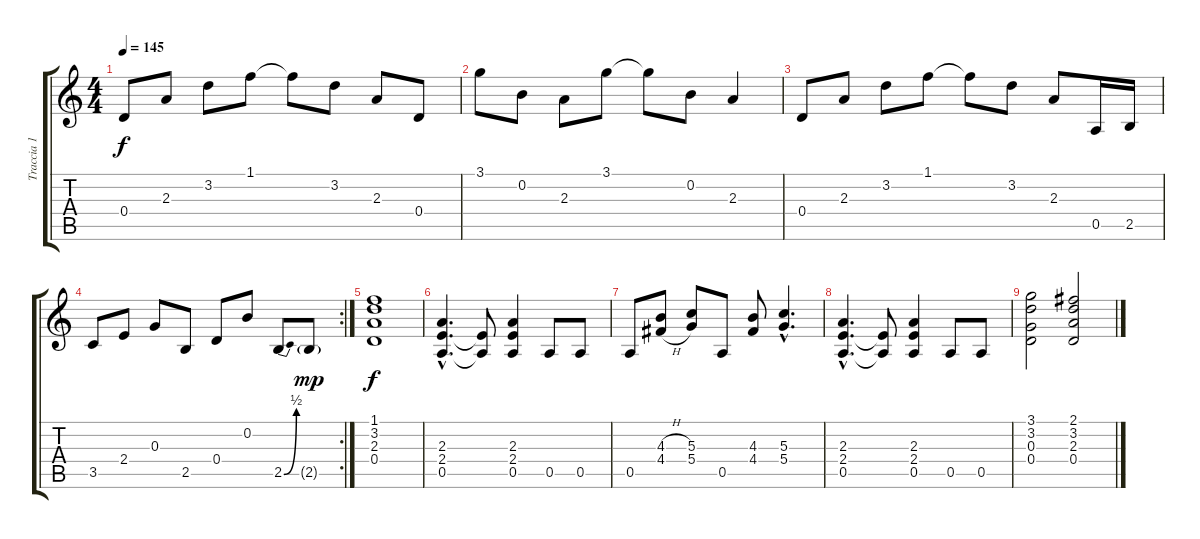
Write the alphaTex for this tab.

\track ("Traccia 1" "Traccia 1") {instrument electricguitarclean}
\staff {score tabs}
\tuning (E4 B3 G3 D3 A2 E2) {hide}
\ts (4 4)
\tempo 145
\clef g2
\ks c
0.4.8{dy f instrument electricguitarclean} 2.3.8 3.2.8 1.1.8 1.1{t}.8 3.2.8 2.3.8 0.4.8 |
3.1.8 0.2.8 2.3.8 3.1.8 3.1{t}.8 0.2.8 2.3.4 |
0.4.8 2.3.8 3.2.8 1.1.8 1.1{t}.8 3.2.8 2.3.8 0.5.16 2.5.16 |
\rc 2
3.5.8 2.4.8 0.3.8 2.5.8 0.4.8 0.2.8 2.5{be (bend 0 0 60 2)}.8 2.5{g}.8{dy mp} |
(1.1 3.2 2.3 0.4).1{dy f} |
(2.3{hac} 2.4{hac} 0.5{hac}).4{d instrument distortionguitar} (2.4{t} 0.5{t}).8 (2.3 2.4 0.5).4 0.5.8 0.5.8 |
0.5.8 (4.3{h} 4.4{h}).8 (5.3 5.4).8 0.5.8 (4.3 4.4).8 (5.3{hac} 5.4{hac}).4{d} |
(2.3{hac} 2.4{hac} 0.5{hac}).4{d instrument distortionguitar} (2.4{t} 0.5{t}).8 (2.3 2.4 0.5).4 0.5.8 0.5.8 |
(3.1 3.2 0.3 0.4).2 (2.1 3.2 2.3 0.4).2
